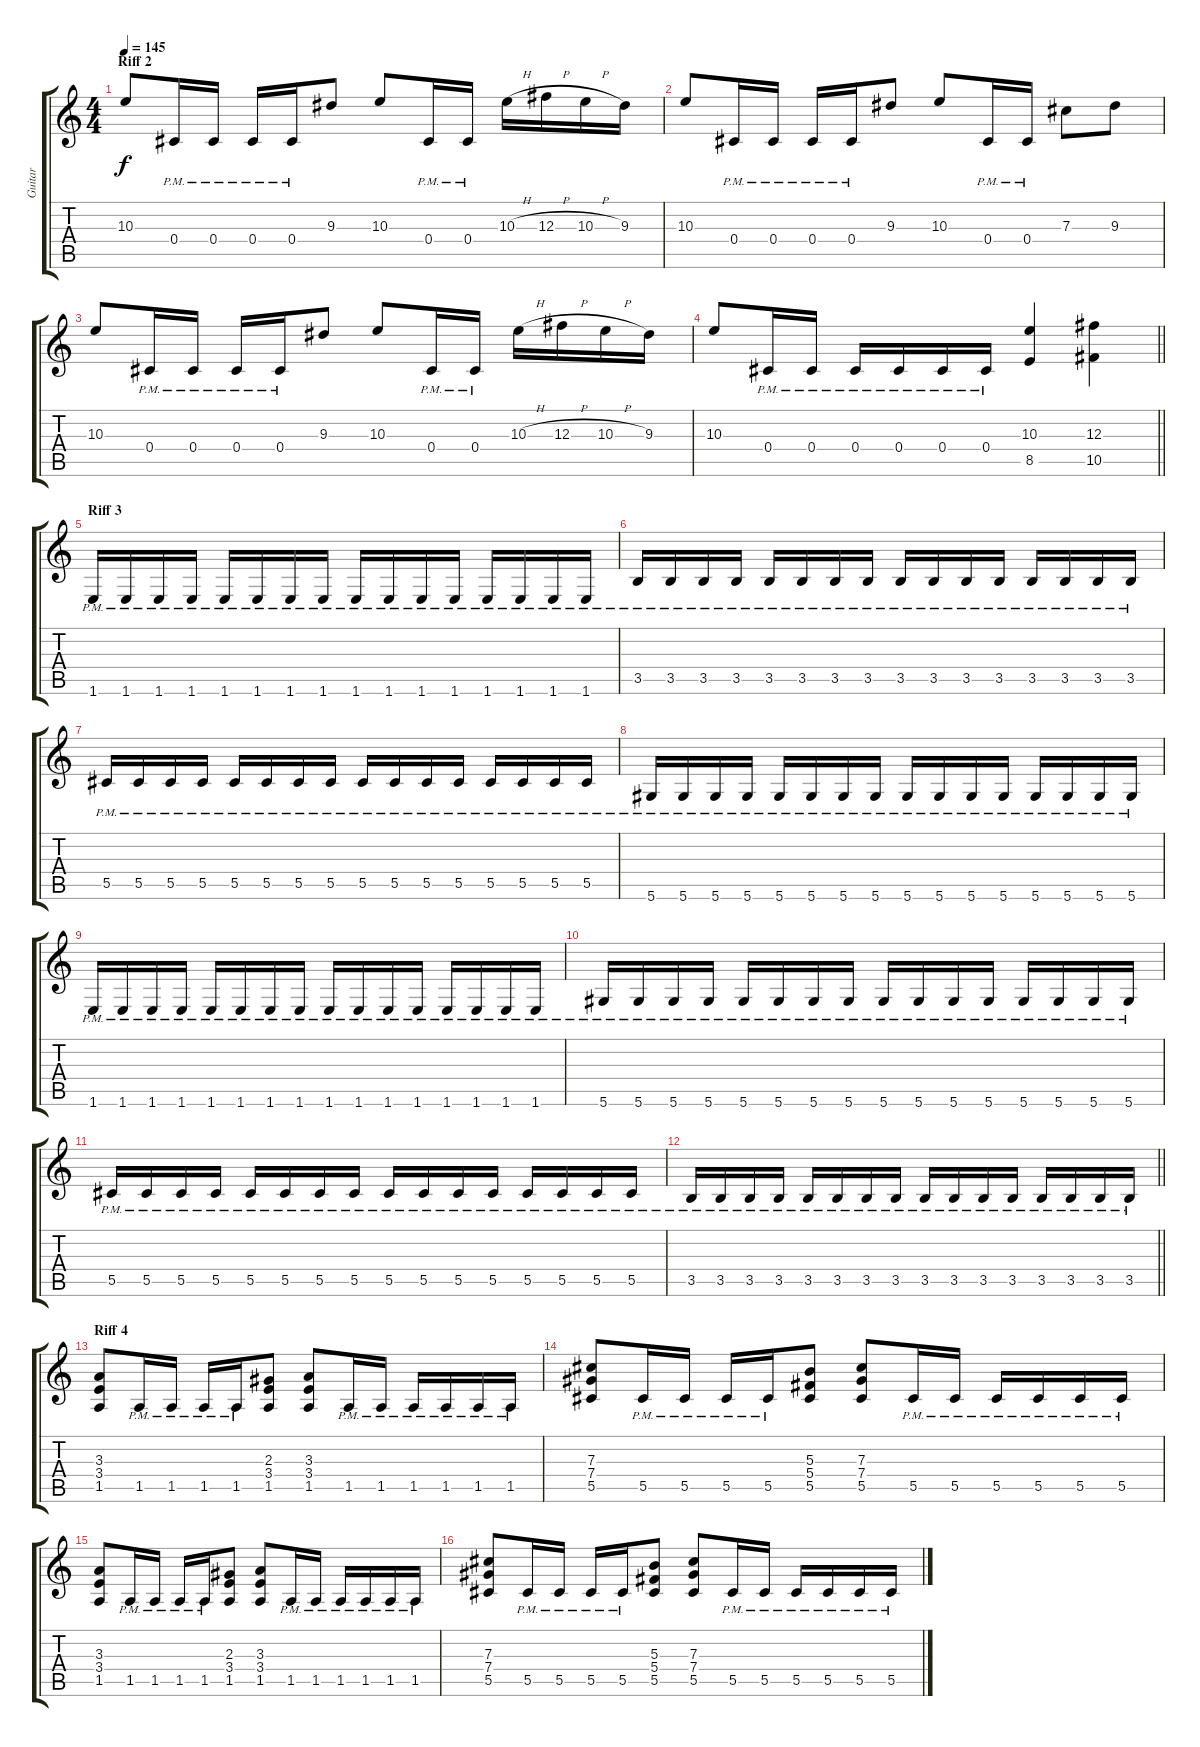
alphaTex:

\track ("Guitar" "Guitar") {instrument distortionguitar}
\staff {score tabs}
\tuning (Eb4 Bb3 Gb3 Db3 Ab2 Eb2) {hide}
\ts (4 4)
\section ("" "Riff 2")
\tempo 145
\clef g2
\ks c
10.3.8{dy f} 0.4{pm}.16 0.4{pm}.16 0.4{pm}.16 0.4{pm}.16 9.3.8 10.3.8 0.4{pm}.16 0.4{pm}.16 10.3{h}.16 12.3{h}.16 10.3{h}.16 9.3.16 |
10.3.8 0.4{pm}.16 0.4{pm}.16 0.4{pm}.16 0.4{pm}.16 9.3.8 10.3.8 0.4{pm}.16 0.4{pm}.16 7.3.8 9.3.8 |
10.3.8 0.4{pm}.16 0.4{pm}.16 0.4{pm}.16 0.4{pm}.16 9.3.8 10.3.8 0.4{pm}.16 0.4{pm}.16 10.3{h}.16 12.3{h}.16 10.3{h}.16 9.3.16 |
\barLineRight lightlight
10.3.8 0.4{pm}.16 0.4{pm}.16 0.4{pm}.16 0.4{pm}.16 0.4{pm}.16 0.4{pm}.16 (10.3 8.5).4 (12.3 10.5).4 |
\section ("" "Riff 3")
1.6{pm}.16 1.6{pm}.16 1.6{pm}.16 1.6{pm}.16 1.6{pm}.16 1.6{pm}.16 1.6{pm}.16 1.6{pm}.16 1.6{pm}.16 1.6{pm}.16 1.6{pm}.16 1.6{pm}.16 1.6{pm}.16 1.6{pm}.16 1.6{pm}.16 1.6{pm}.16 |
3.5{pm}.16 3.5{pm}.16 3.5{pm}.16 3.5{pm}.16 3.5{pm}.16 3.5{pm}.16 3.5{pm}.16 3.5{pm}.16 3.5{pm}.16 3.5{pm}.16 3.5{pm}.16 3.5{pm}.16 3.5{pm}.16 3.5{pm}.16 3.5{pm}.16 3.5{pm}.16 |
5.5{pm}.16 5.5{pm}.16 5.5{pm}.16 5.5{pm}.16 5.5{pm}.16 5.5{pm}.16 5.5{pm}.16 5.5{pm}.16 5.5{pm}.16 5.5{pm}.16 5.5{pm}.16 5.5{pm}.16 5.5{pm}.16 5.5{pm}.16 5.5{pm}.16 5.5{pm}.16 |
5.6{pm}.16 5.6{pm}.16 5.6{pm}.16 5.6{pm}.16 5.6{pm}.16 5.6{pm}.16 5.6{pm}.16 5.6{pm}.16 5.6{pm}.16 5.6{pm}.16 5.6{pm}.16 5.6{pm}.16 5.6{pm}.16 5.6{pm}.16 5.6{pm}.16 5.6{pm}.16 |
1.6{pm}.16 1.6{pm}.16 1.6{pm}.16 1.6{pm}.16 1.6{pm}.16 1.6{pm}.16 1.6{pm}.16 1.6{pm}.16 1.6{pm}.16 1.6{pm}.16 1.6{pm}.16 1.6{pm}.16 1.6{pm}.16 1.6{pm}.16 1.6{pm}.16 1.6{pm}.16 |
5.6{pm}.16 5.6{pm}.16 5.6{pm}.16 5.6{pm}.16 5.6{pm}.16 5.6{pm}.16 5.6{pm}.16 5.6{pm}.16 5.6{pm}.16 5.6{pm}.16 5.6{pm}.16 5.6{pm}.16 5.6{pm}.16 5.6{pm}.16 5.6{pm}.16 5.6{pm}.16 |
5.5{pm}.16 5.5{pm}.16 5.5{pm}.16 5.5{pm}.16 5.5{pm}.16 5.5{pm}.16 5.5{pm}.16 5.5{pm}.16 5.5{pm}.16 5.5{pm}.16 5.5{pm}.16 5.5{pm}.16 5.5{pm}.16 5.5{pm}.16 5.5{pm}.16 5.5{pm}.16 |
\barLineRight lightlight
3.5{pm}.16 3.5{pm}.16 3.5{pm}.16 3.5{pm}.16 3.5{pm}.16 3.5{pm}.16 3.5{pm}.16 3.5{pm}.16 3.5{pm}.16 3.5{pm}.16 3.5{pm}.16 3.5{pm}.16 3.5{pm}.16 3.5{pm}.16 3.5{pm}.16 3.5{pm}.16 |
\section ("" "Riff 4")
(3.3 3.4 1.5).8 1.5{pm}.16 1.5{pm}.16 1.5{pm}.16 1.5{pm}.16 (2.3 3.4 1.5).8 (3.3 3.4 1.5).8 1.5{pm}.16 1.5{pm}.16 1.5{pm}.16 1.5{pm}.16 1.5{pm}.16 1.5{pm}.16 |
(7.3 7.4 5.5).8 5.5{pm}.16 5.5{pm}.16 5.5{pm}.16 5.5{pm}.16 (5.3 5.4 5.5).8 (7.3 7.4 5.5).8 5.5{pm}.16 5.5{pm}.16 5.5{pm}.16 5.5{pm}.16 5.5{pm}.16 5.5{pm}.16 |
(3.3 3.4 1.5).8 1.5{pm}.16 1.5{pm}.16 1.5{pm}.16 1.5{pm}.16 (2.3 3.4 1.5).8 (3.3 3.4 1.5).8 1.5{pm}.16 1.5{pm}.16 1.5{pm}.16 1.5{pm}.16 1.5{pm}.16 1.5{pm}.16 |
(7.3 7.4 5.5).8 5.5{pm}.16 5.5{pm}.16 5.5{pm}.16 5.5{pm}.16 (5.3 5.4 5.5).8 (7.3 7.4 5.5).8 5.5{pm}.16 5.5{pm}.16 5.5{pm}.16 5.5{pm}.16 5.5{pm}.16 5.5{pm}.16
